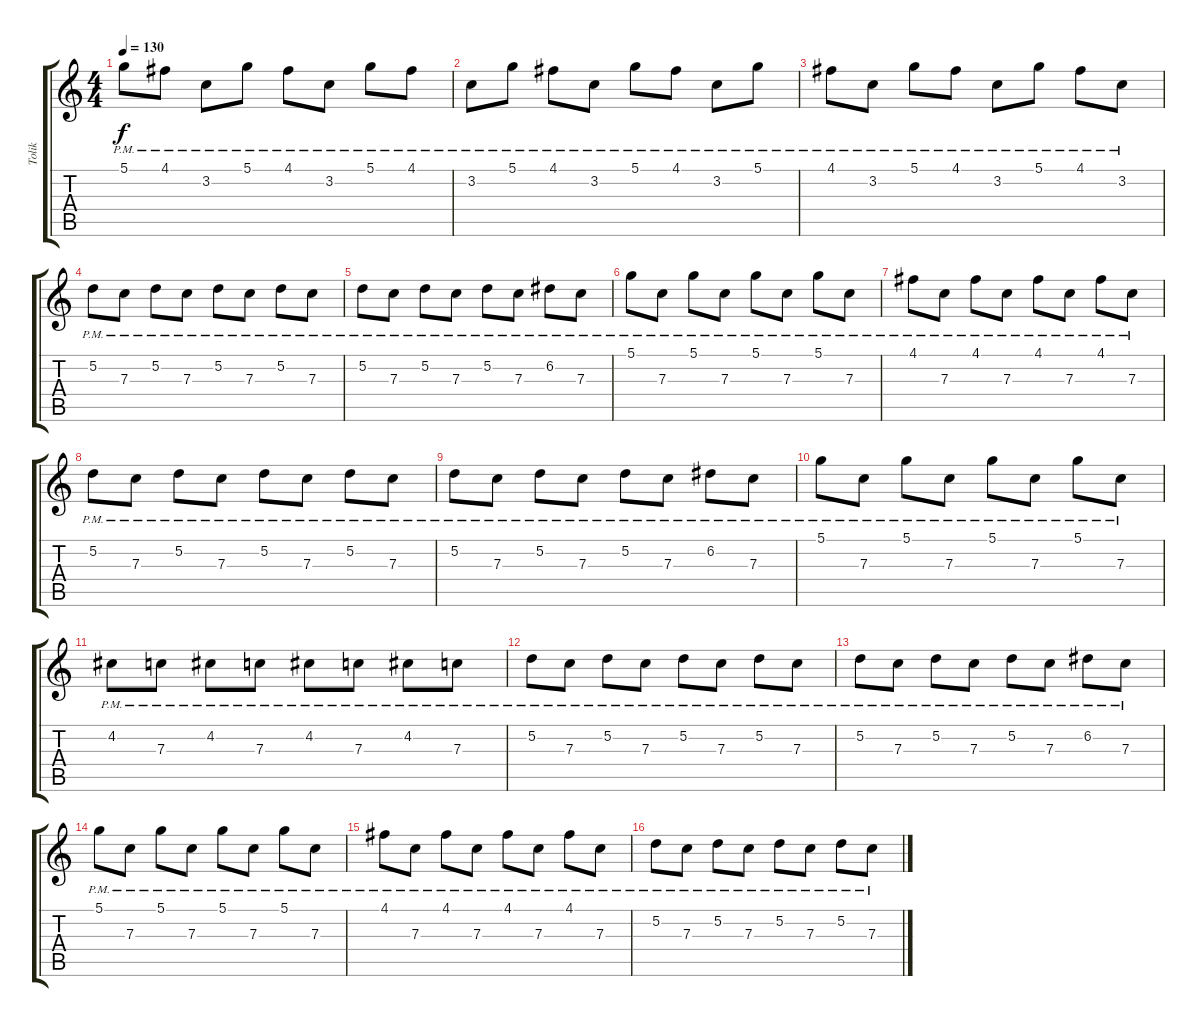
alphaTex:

\track ("Tolik" "Tolik") {instrument distortionguitar}
\staff {score tabs}
\tuning (D4 A3 F3 C3 G2 C2) {hide}
\ts (4 4)
\tempo 130
\clef g2
\ks c
5.1{pm}.8{dy f} 4.1{pm}.8 3.2{pm}.8 5.1{pm}.8 4.1{pm}.8 3.2{pm}.8 5.1{pm}.8 4.1{pm}.8 |
3.2{pm}.8 5.1{pm}.8 4.1{pm}.8 3.2{pm}.8 5.1{pm}.8 4.1{pm}.8 3.2{pm}.8 5.1{pm}.8 |
4.1{pm}.8 3.2{pm}.8 5.1{pm}.8 4.1{pm}.8 3.2{pm}.8 5.1{pm}.8 4.1{pm}.8 3.2{pm}.8 |
5.2{pm}.8 7.3{pm}.8 5.2{pm}.8 7.3{pm}.8 5.2{pm}.8 7.3{pm}.8 5.2{pm}.8 7.3{pm}.8 |
5.2{pm}.8 7.3{pm}.8 5.2{pm}.8 7.3{pm}.8 5.2{pm}.8 7.3{pm}.8 6.2{pm}.8 7.3{pm}.8 |
5.1{pm}.8 7.3{pm}.8 5.1{pm}.8 7.3{pm}.8 5.1{pm}.8 7.3{pm}.8 5.1{pm}.8 7.3{pm}.8 |
4.1{pm}.8 7.3{pm}.8 4.1{pm}.8 7.3{pm}.8 4.1{pm}.8 7.3{pm}.8 4.1{pm}.8 7.3{pm}.8 |
5.2{pm}.8 7.3{pm}.8 5.2{pm}.8 7.3{pm}.8 5.2{pm}.8 7.3{pm}.8 5.2{pm}.8 7.3{pm}.8 |
5.2{pm}.8 7.3{pm}.8 5.2{pm}.8 7.3{pm}.8 5.2{pm}.8 7.3{pm}.8 6.2{pm}.8 7.3{pm}.8 |
5.1{pm}.8 7.3{pm}.8 5.1{pm}.8 7.3{pm}.8 5.1{pm}.8 7.3{pm}.8 5.1{pm}.8 7.3{pm}.8 |
4.2{pm}.8 7.3{pm}.8 4.2{pm}.8 7.3{pm}.8 4.2{pm}.8 7.3{pm}.8 4.2{pm}.8 7.3{pm}.8 |
5.2{pm}.8 7.3{pm}.8 5.2{pm}.8 7.3{pm}.8 5.2{pm}.8 7.3{pm}.8 5.2{pm}.8 7.3{pm}.8 |
5.2{pm}.8 7.3{pm}.8 5.2{pm}.8 7.3{pm}.8 5.2{pm}.8 7.3{pm}.8 6.2{pm}.8 7.3{pm}.8 |
5.1{pm}.8 7.3{pm}.8 5.1{pm}.8 7.3{pm}.8 5.1{pm}.8 7.3{pm}.8 5.1{pm}.8 7.3{pm}.8 |
4.1{pm}.8 7.3{pm}.8 4.1{pm}.8 7.3{pm}.8 4.1{pm}.8 7.3{pm}.8 4.1{pm}.8 7.3{pm}.8 |
5.2{pm}.8 7.3{pm}.8 5.2{pm}.8 7.3{pm}.8 5.2{pm}.8 7.3{pm}.8 5.2{pm}.8 7.3{pm}.8
